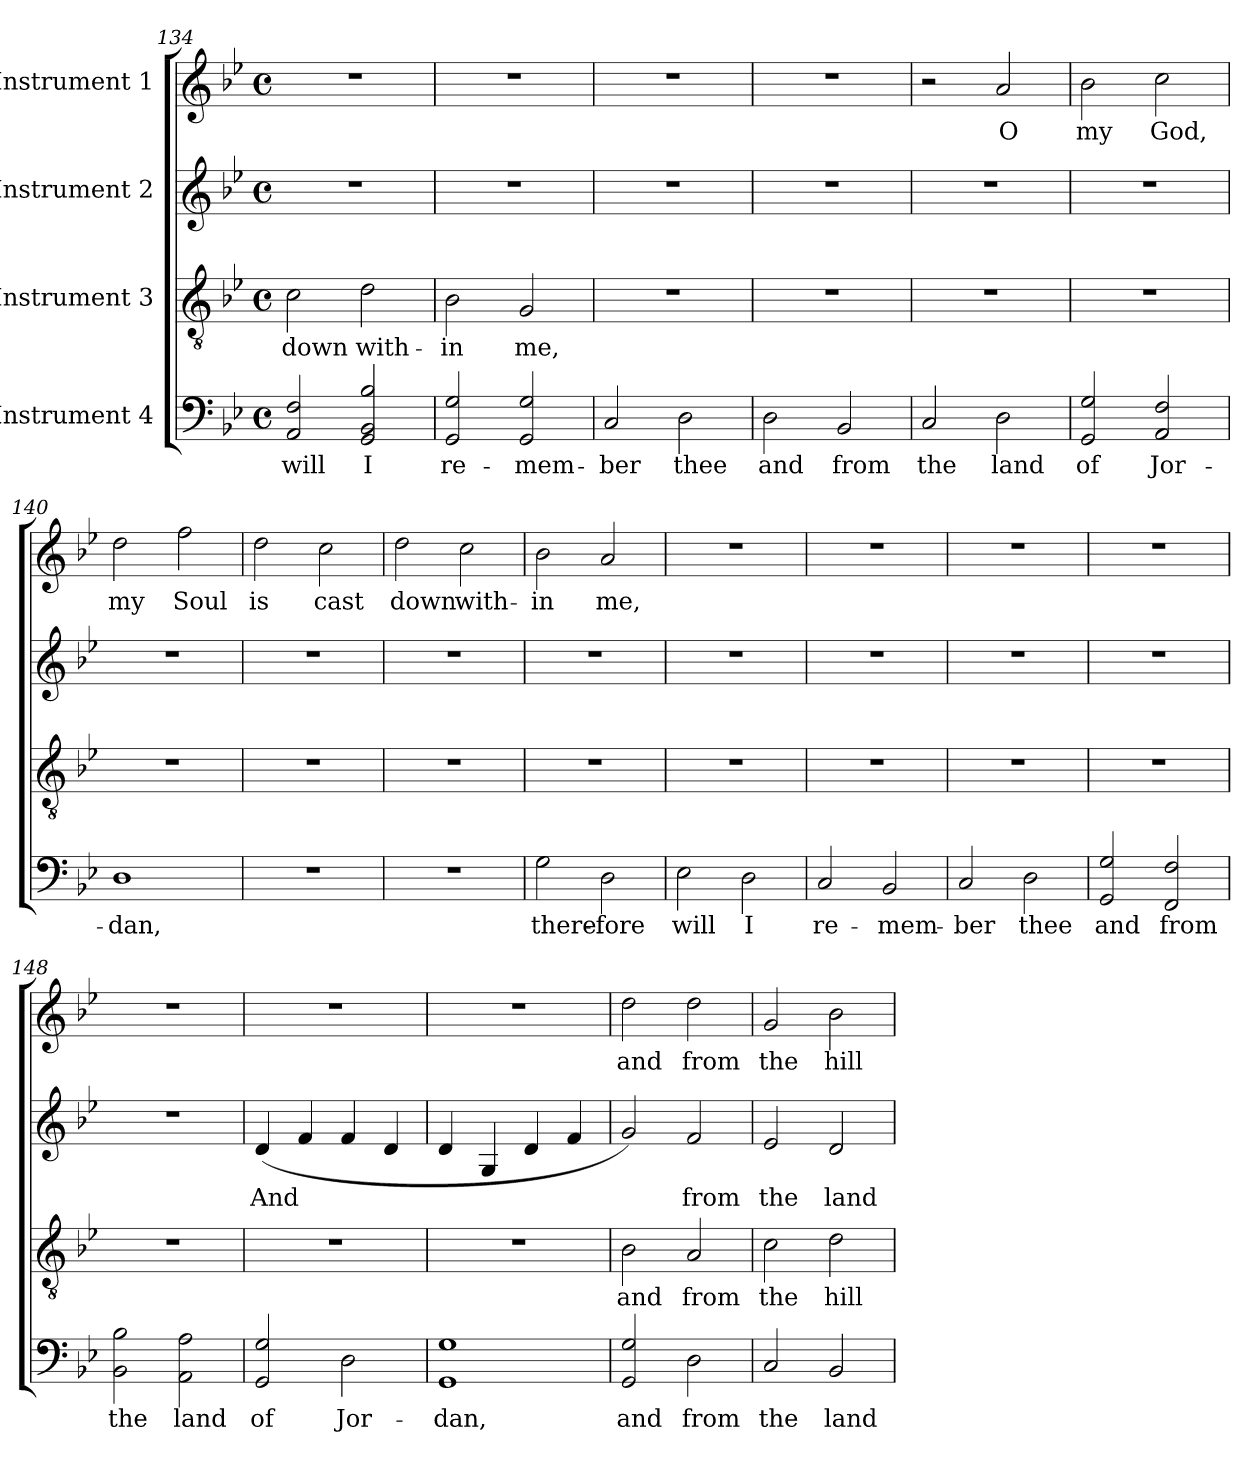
**kern	**text	**kern	**text	**kern	**text	**kern	**text
*part4	*part4	*part3	*part3	*part2	*part2	*part1	*part1
*staff4	*staff4	*staff3	*staff3	*staff2	*staff2	*staff1	*staff1
*I"Instrument 4	*	*I"Instrument 3	*	*I"Instrument 2	*	*I"Instrument 1	*
*clefF4	*	*clefGv2	*	*clefG2	*	*clefG2	*
*k[b-e-]	*	*k[b-e-]	*	*k[b-e-]	*	*k[b-e-]	*
*B-:	*	*B-:	*	*B-:	*	*B-:	*
*M4/4	*	*M4/4	*	*M4/4	*	*M4/4	*
*met(c)	*	*met(c)	*	*met(c)	*	*met(c)	*
=134	=134	=134	=134	=134	=134	=134	=134
!	!LO:LY:b:cj	!	!LO:LY:b:cj	!	!	!	!
2F/ 2AA/	will	2c\	down	1r	.	1r	.
!	!LO:LY:b:cj	!	!LO:LY:b:cj	!	!	!	!
2B-/ 2BB-/ 2GG/	I	2d\	with-	.	.	.	.
=135	=135	=135	=135	=135	=135	=135	=135
!	!LO:LY:b:cj	!	!LO:LY:b:cj	!	!	!	!
2G/ 2GG/	re-	2B-\	-in	1r	.	1r	.
!	!LO:LY:b:cj	!	!LO:LY:b:cj	!	!	!	!
2G/ 2GG/	-mem-	2G/	me,	.	.	.	.
=136	=136	=136	=136	=136	=136	=136	=136
!	!LO:LY:b:cj	!	!	!	!	!	!
2C/	-ber	1r	.	1r	.	1r	.
!	!LO:LY:b:cj	!	!	!	!	!	!
2D\	thee	.	.	.	.	.	.
=137	=137	=137	=137	=137	=137	=137	=137
!	!LO:LY:b:cj	!	!	!	!	!	!
2D\	and	1r	.	1r	.	1r	.
!	!LO:LY:b:cj	!	!	!	!	!	!
2BB-/	from	.	.	.	.	.	.
!!LO:PB:g=z
=138	=138	=138	=138	=138	=138	=138	=138
!	!LO:LY:b:cj	!	!	!	!	!	!
2C/	the	1r	.	1r	.	2r	.
!	!LO:LY:b:cj	!	!	!	!	!	!LO:LY:b:cj
2D\	land	.	.	.	.	2a/	O
=139	=139	=139	=139	=139	=139	=139	=139
!	!LO:LY:b:cj	!	!	!	!	!	!LO:LY:b:cj
2G/ 2GG/	of	1r	.	1r	.	2b-\	my
!	!LO:LY:b:cj	!	!	!	!	!	!LO:LY:b:cj
2F/ 2AA/	Jor-	.	.	.	.	2cc\	God,
=140	=140	=140	=140	=140	=140	=140	=140
!	!LO:LY:b:cj	!	!	!	!	!	!LO:LY:b:cj
1D	-dan,	1r	.	1r	.	2dd\	my
!	!	!	!	!	!	!	!LO:LY:b:cj
.	.	.	.	.	.	2ff\	Soul
=141	=141	=141	=141	=141	=141	=141	=141
!	!	!	!	!	!	!	!LO:LY:b:cj
1r	.	1r	.	1r	.	2dd\	is
!	!	!	!	!	!	!	!LO:LY:b:cj
.	.	.	.	.	.	2cc\	cast
=142	=142	=142	=142	=142	=142	=142	=142
!	!	!	!	!	!	!	!LO:LY:b:cj
1r	.	1r	.	1r	.	2dd\	down
!	!	!	!	!	!	!	!LO:LY:b:cj
.	.	.	.	.	.	2cc\	with-
=143	=143	=143	=143	=143	=143	=143	=143
!	!LO:LY:b	!	!	!	!	!	!LO:LY:b:cj
2G\	there-	1r	.	1r	.	2b-\	-in
!	!LO:LY:b:rj	!	!	!	!	!	!LO:LY:b:cj
2D\	-fore	.	.	.	.	2a/	me,
=144	=144	=144	=144	=144	=144	=144	=144
!	!LO:LY:b:cj	!	!	!	!	!	!
2E-\	will	1r	.	1r	.	1r	.
!	!LO:LY:b:cj	!	!	!	!	!	!
2D\	I	.	.	.	.	.	.
=145	=145	=145	=145	=145	=145	=145	=145
!	!LO:LY:b:cj	!	!	!	!	!	!
2C/	re-	1r	.	1r	.	1r	.
!	!LO:LY:b:cj	!	!	!	!	!	!
2BB-/	-mem-	.	.	.	.	.	.
=146	=146	=146	=146	=146	=146	=146	=146
!	!LO:LY:b:cj	!	!	!	!	!	!
2C/	-ber	1r	.	1r	.	1r	.
!	!LO:LY:b:cj	!	!	!	!	!	!
2D\	thee	.	.	.	.	.	.
=147	=147	=147	=147	=147	=147	=147	=147
!	!LO:LY:b:cj	!	!	!	!	!	!
2G/ 2GG/	and	1r	.	1r	.	1r	.
!	!LO:LY:b:cj	!	!	!	!	!	!
2F/ 2FF/	from	.	.	.	.	.	.
=148	=148	=148	=148	=148	=148	=148	=148
!	!LO:LY:b:cj	!	!	!	!	!	!
2B-\ 2BB-\	the	1r	.	1r	.	1r	.
!	!LO:LY:b:cj	!	!	!	!	!	!
2A\ 2AA\	land	.	.	.	.	.	.
!!LO:LB:g=z
=149	=149	=149	=149	=149	=149	=149	=149
!	!LO:LY:b:cj	!	!	!	!LO:LY:b	!	!
2G/ 2GG/	of	1r	.	(<4d/	And	1r	.
.	.	.	.	4f/	.	.	.
!	!LO:LY:b:cj	!	!	!	!	!	!
2D\	Jor-	.	.	4f/	.	.	.
.	.	.	.	4d/	.	.	.
=150	=150	=150	=150	=150	=150	=150	=150
!	!LO:LY:b:cj	!	!	!	!	!	!
1G 1GG	-dan,	1r	.	4d/	.	1r	.
.	.	.	.	4G/	.	.	.
.	.	.	.	4d/	.	.	.
.	.	.	.	4f/	.	.	.
=151	=151	=151	=151	=151	=151	=151	=151
!	!LO:LY:b:cj	!	!LO:LY:b:cj	!	!	!	!LO:LY:b:cj
2G/ 2GG/	and	2B-\	and	2g/)	.	2dd\	and
!	!LO:LY:b:cj	!	!LO:LY:b:cj	!	!LO:LY:b:cj	!	!LO:LY:b:cj
2D\	from	2A/	from	2f/	from	2dd\	from
=152	=152	=152	=152	=152	=152	=152	=152
!	!LO:LY:b:cj	!	!LO:LY:b:cj	!	!LO:LY:b:cj	!	!LO:LY:b:cj
2C/	the	2c\	the	2e-/	the	2g/	the
!	!LO:LY:b:cj	!	!LO:LY:b:cj	!	!LO:LY:b:cj	!	!LO:LY:b:cj
2BB-/	land	2d\	hill	2d/	land	2b-\	hill
=	=	=	=	=	=	=	=
*-	*-	*-	*-	*-	*-	*-	*-
